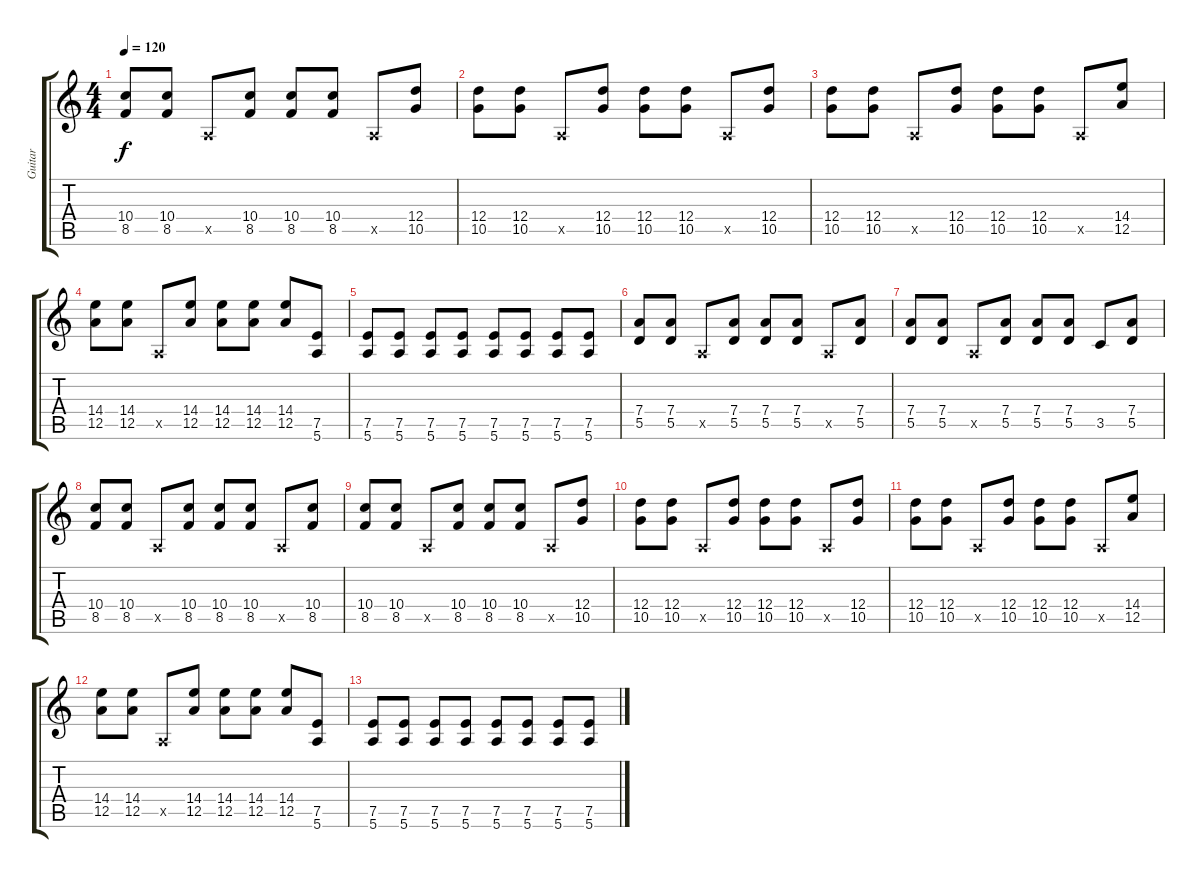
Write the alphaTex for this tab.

\track ("Guitar" "Guitar") {instrument distortionguitar}
\staff {score tabs}
\tuning (E4 B3 G3 D3 A2 E2) {hide}
\ts (4 4)
\tempo 120
\clef g2
\ks c
(10.4 8.5).8{dy f} (10.4 8.5).8 0.5{x}.8 (10.4 8.5).8 (10.4 8.5).8 (10.4 8.5).8 0.5{x}.8 (12.4 10.5).8 |
(12.4 10.5).8 (12.4 10.5).8 0.5{x}.8 (12.4 10.5).8 (12.4 10.5).8 (12.4 10.5).8 0.5{x}.8 (12.4 10.5).8 |
(12.4 10.5).8 (12.4 10.5).8 0.5{x}.8 (12.4 10.5).8 (12.4 10.5).8 (12.4 10.5).8 0.5{x}.8 (14.4 12.5).8 |
(14.4 12.5).8 (14.4 12.5).8 0.5{x}.8 (14.4 12.5).8 (14.4 12.5).8 (14.4 12.5).8 (14.4 12.5).8 (7.5 5.6).8 |
(7.5 5.6).8 (7.5 5.6).8 (7.5 5.6).8 (7.5 5.6).8 (7.5 5.6).8 (7.5 5.6).8 (7.5 5.6).8 (7.5 5.6).8 |
(7.4 5.5).8{volume 8} (7.4 5.5).8 0.5{x}.8 (7.4 5.5).8 (7.4 5.5).8 (7.4 5.5).8 0.5{x}.8 (7.4 5.5).8 |
(7.4 5.5).8 (7.4 5.5).8 0.5{x}.8 (7.4 5.5).8 (7.4 5.5).8 (7.4 5.5).8 3.5.8 (7.4 5.5).8 |
(10.4 8.5).8 (10.4 8.5).8 0.5{x}.8 (10.4 8.5).8 (10.4 8.5).8 (10.4 8.5).8 0.5{x}.8 (10.4 8.5).8 |
(10.4 8.5).8 (10.4 8.5).8 0.5{x}.8 (10.4 8.5).8 (10.4 8.5).8 (10.4 8.5).8 0.5{x}.8 (12.4 10.5).8 |
(12.4 10.5).8 (12.4 10.5).8 0.5{x}.8 (12.4 10.5).8 (12.4 10.5).8 (12.4 10.5).8 0.5{x}.8 (12.4 10.5).8 |
(12.4 10.5).8 (12.4 10.5).8 0.5{x}.8 (12.4 10.5).8 (12.4 10.5).8 (12.4 10.5).8 0.5{x}.8 (14.4 12.5).8 |
(14.4 12.5).8 (14.4 12.5).8 0.5{x}.8 (14.4 12.5).8 (14.4 12.5).8 (14.4 12.5).8 (14.4 12.5).8 (7.5 5.6).8 |
(7.5 5.6).8 (7.5 5.6).8 (7.5 5.6).8 (7.5 5.6).8 (7.5 5.6).8 (7.5 5.6).8 (7.5 5.6).8 (7.5 5.6).8
